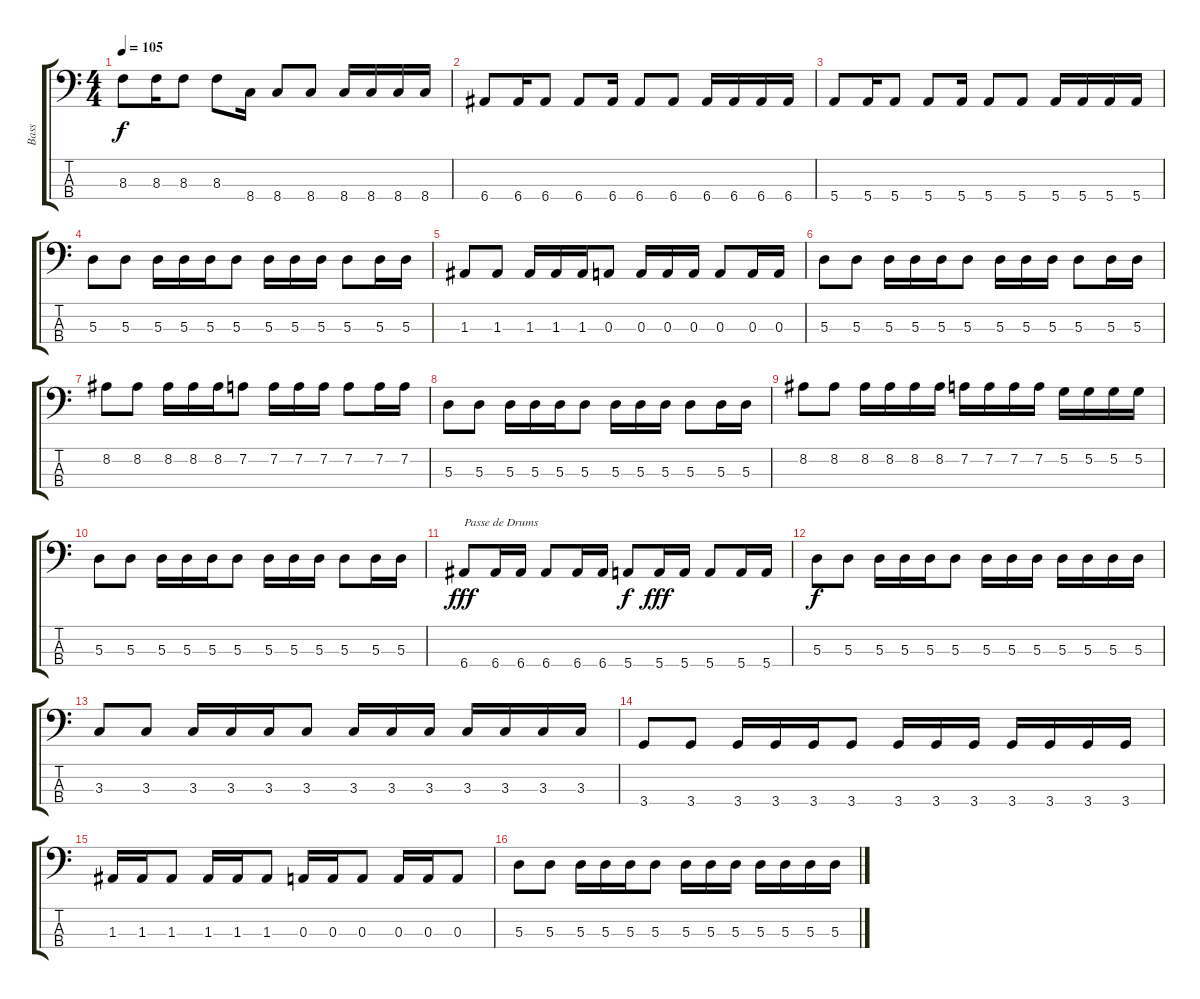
\track ("Bass" "Bass") {instrument electricbassfinger}
\staff {score tabs}
\tuning (G2 D2 A1 E1) {hide}
\ts (4 4)
\tempo 105
\clef f4
\ks c
8.3.8{dy f} 8.3.16 8.3.8 8.3.8 8.4.16 8.4.8 8.4.8 8.4.16 8.4.16 8.4.16 8.4.16 |
6.4.8 6.4.16 6.4.8 6.4.8 6.4.16 6.4.8 6.4.8 6.4.16 6.4.16 6.4.16 6.4.16 |
5.4.8 5.4.16 5.4.8 5.4.8 5.4.16 5.4.8 5.4.8 5.4.16 5.4.16 5.4.16 5.4.16 |
5.3.8{volume 13} 5.3.8 5.3.16 5.3.16 5.3.16 5.3.8 5.3.16 5.3.16 5.3.16 5.3.8 5.3.16 5.3.16 |
1.3.8 1.3.8 1.3.16 1.3.16 1.3.16 0.3.8 0.3.16 0.3.16 0.3.16 0.3.8 0.3.16 0.3.16 |
5.3.8{volume 13} 5.3.8 5.3.16 5.3.16 5.3.16 5.3.8 5.3.16 5.3.16 5.3.16 5.3.8 5.3.16 5.3.16 |
8.2.8 8.2.8 8.2.16 8.2.16 8.2.16 7.2.8 7.2.16 7.2.16 7.2.16 7.2.8 7.2.16 7.2.16 |
5.3.8{volume 13} 5.3.8 5.3.16 5.3.16 5.3.16 5.3.8 5.3.16 5.3.16 5.3.16 5.3.8 5.3.16 5.3.16 |
8.2.8 8.2.8 8.2.16 8.2.16 8.2.16 8.2.16 7.2.16 7.2.16 7.2.16 7.2.16 5.2.16 5.2.16 5.2.16 5.2.16 |
5.3.8{volume 13} 5.3.8 5.3.16 5.3.16 5.3.16 5.3.8 5.3.16 5.3.16 5.3.16 5.3.8 5.3.16 5.3.16 |
6.4.8{txt "Passe de Drums" dy fff} 6.4.16 6.4.16 6.4.8 6.4.16 6.4.16 5.4.8{dy f} 5.4.16{dy fff} 5.4.16 5.4.8 5.4.16 5.4.16 |
5.3.8{dy f} 5.3.8 5.3.16 5.3.16 5.3.16 5.3.8 5.3.16 5.3.16 5.3.16 5.3.16 5.3.16 5.3.16 5.3.16 |
3.3.8 3.3.8 3.3.16 3.3.16 3.3.16 3.3.8 3.3.16 3.3.16 3.3.16 3.3.16 3.3.16 3.3.16 3.3.16 |
3.4.8 3.4.8 3.4.16 3.4.16 3.4.16 3.4.8 3.4.16 3.4.16 3.4.16 3.4.16 3.4.16 3.4.16 3.4.16 |
1.3.16 1.3.16 1.3.8 1.3.16 1.3.16 1.3.8 0.3.16 0.3.16 0.3.8 0.3.16 0.3.16 0.3.8 |
5.3.8 5.3.8 5.3.16 5.3.16 5.3.16 5.3.8 5.3.16 5.3.16 5.3.16 5.3.16 5.3.16 5.3.16 5.3.16
